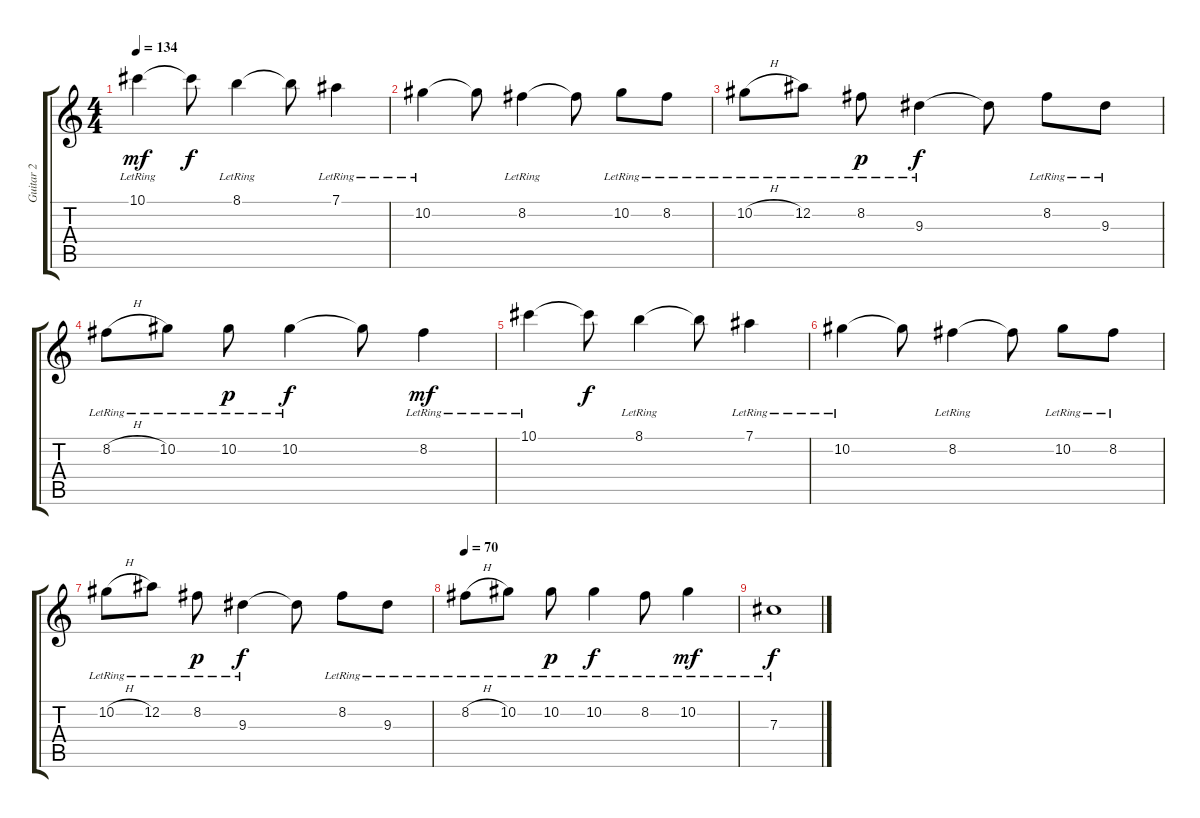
\track ("Guitar 2" "Guitar 2") {instrument acousticguitarsteel}
\staff {score tabs}
\tuning (Eb4 Bb3 Gb3 Db3 Ab2 Eb2) {hide}
\ts (4 4)
\tempo 134
\clef g2
\ks c
10.1{lr}.4{dy mf} 10.1{t}.8{dy f} 8.1{lr}.4 8.1{t}.8 7.1{lr}.4 |
10.2{lr}.4 10.2{t}.8 8.2{lr}.4 8.2{t}.8 10.2{lr}.8 8.2{lr}.8 |
10.2{h lr}.8 12.2{lr}.8 8.2{lr}.8{dy p} 9.3{lr}.4{dy f} 9.3{t}.8 8.2{lr}.8 9.3{lr}.8 |
8.2{h lr}.8 10.2{lr}.8 10.2{lr}.8{dy p} 10.2{lr}.4{dy f} 10.2{t}.8 8.2{lr}.4{dy mf} |
10.1{lr}.4 10.1{t}.8{dy f} 8.1{lr}.4 8.1{t}.8 7.1{lr}.4 |
10.2{lr}.4 10.2{t}.8 8.2{lr}.4 8.2{t}.8 10.2{lr}.8 8.2{lr}.8 |
10.2{h lr}.8 12.2{lr}.8 8.2{lr}.8{dy p} 9.3{lr}.4{dy f} 9.3{t}.8 8.2{lr}.8 9.3{lr}.8 |
\tempo 70
8.2{h lr}.8 10.2{lr}.8 10.2{lr}.8{dy p} 10.2{lr}.4{dy f} 8.2{lr}.8 10.2{lr}.4{dy mf} |
7.3{lr}.1{dy f}
